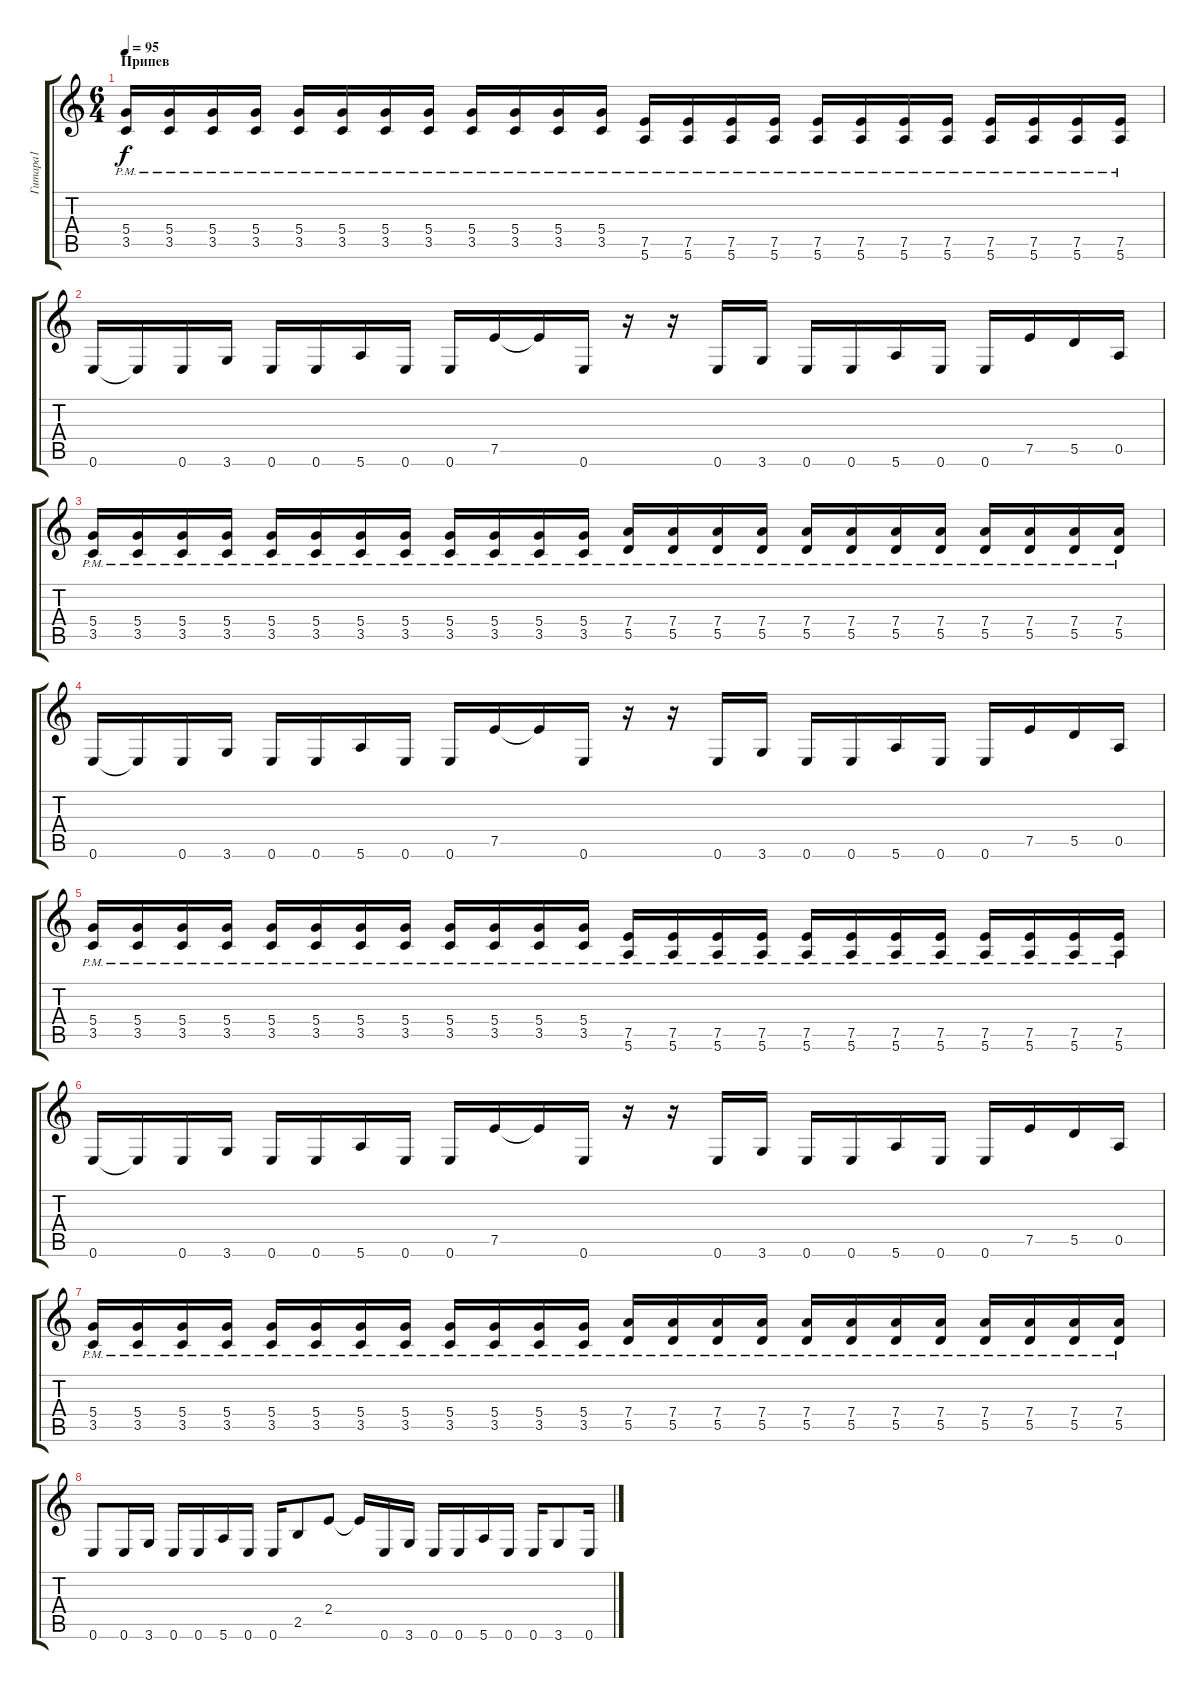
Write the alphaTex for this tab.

\track ("Гитара1" "Гитара1") {instrument distortionguitar}
\staff {score tabs}
\tuning (E4 B3 G3 D3 A2 E2) {hide}
\ts (6 4)
\section ("" "Припев")
\tempo 95
\clef g2
\ks c
(5.4{pm} 3.5{pm}).16{dy f} (5.4{pm} 3.5{pm}).16 (5.4{pm} 3.5{pm}).16 (5.4{pm} 3.5{pm}).16 (5.4{pm} 3.5{pm}).16 (5.4{pm} 3.5{pm}).16 (5.4{pm} 3.5{pm}).16 (5.4{pm} 3.5{pm}).16 (5.4{pm} 3.5{pm}).16 (5.4{pm} 3.5{pm}).16 (5.4{pm} 3.5{pm}).16 (5.4{pm} 3.5{pm}).16 (7.5{pm} 5.6{pm}).16 (7.5{pm} 5.6{pm}).16 (7.5{pm} 5.6{pm}).16 (7.5{pm} 5.6{pm}).16 (7.5{pm} 5.6{pm}).16 (7.5{pm} 5.6{pm}).16 (7.5{pm} 5.6{pm}).16 (7.5{pm} 5.6{pm}).16 (7.5{pm} 5.6{pm}).16 (7.5{pm} 5.6{pm}).16 (7.5{pm} 5.6{pm}).16 (7.5{pm} 5.6{pm}).16 |
0.6.16 0.6{t}.16 0.6.16 3.6.16 0.6.16 0.6.16 5.6.16 0.6.16 0.6.16 7.5.16 7.5{t}.16 0.6.16 r.16 r.16 0.6.16 3.6.16 0.6.16 0.6.16 5.6.16 0.6.16 0.6.16 7.5.16 5.5.16 0.5.16 |
(5.4{pm} 3.5{pm}).16 (5.4{pm} 3.5{pm}).16 (5.4{pm} 3.5{pm}).16 (5.4{pm} 3.5{pm}).16 (5.4{pm} 3.5{pm}).16 (5.4{pm} 3.5{pm}).16 (5.4{pm} 3.5{pm}).16 (5.4{pm} 3.5{pm}).16 (5.4{pm} 3.5{pm}).16 (5.4{pm} 3.5{pm}).16 (5.4{pm} 3.5{pm}).16 (5.4{pm} 3.5{pm}).16 (7.4{pm} 5.5{pm}).16 (7.4{pm} 5.5{pm}).16 (7.4{pm} 5.5{pm}).16 (7.4{pm} 5.5{pm}).16 (7.4{pm} 5.5{pm}).16 (7.4{pm} 5.5{pm}).16 (7.4{pm} 5.5{pm}).16 (7.4{pm} 5.5{pm}).16 (7.4{pm} 5.5{pm}).16 (7.4{pm} 5.5{pm}).16 (7.4{pm} 5.5{pm}).16 (7.4{pm} 5.5{pm}).16 |
0.6.16 0.6{t}.16 0.6.16 3.6.16 0.6.16 0.6.16 5.6.16 0.6.16 0.6.16 7.5.16 7.5{t}.16 0.6.16 r.16 r.16 0.6.16 3.6.16 0.6.16 0.6.16 5.6.16 0.6.16 0.6.16 7.5.16 5.5.16 0.5.16 |
(5.4{pm} 3.5{pm}).16 (5.4{pm} 3.5{pm}).16 (5.4{pm} 3.5{pm}).16 (5.4{pm} 3.5{pm}).16 (5.4{pm} 3.5{pm}).16 (5.4{pm} 3.5{pm}).16 (5.4{pm} 3.5{pm}).16 (5.4{pm} 3.5{pm}).16 (5.4{pm} 3.5{pm}).16 (5.4{pm} 3.5{pm}).16 (5.4{pm} 3.5{pm}).16 (5.4{pm} 3.5{pm}).16 (7.5{pm} 5.6{pm}).16 (7.5{pm} 5.6{pm}).16 (7.5{pm} 5.6{pm}).16 (7.5{pm} 5.6{pm}).16 (7.5{pm} 5.6{pm}).16 (7.5{pm} 5.6{pm}).16 (7.5{pm} 5.6{pm}).16 (7.5{pm} 5.6{pm}).16 (7.5{pm} 5.6{pm}).16 (7.5{pm} 5.6{pm}).16 (7.5{pm} 5.6{pm}).16 (7.5{pm} 5.6{pm}).16 |
0.6.16 0.6{t}.16 0.6.16 3.6.16 0.6.16 0.6.16 5.6.16 0.6.16 0.6.16 7.5.16 7.5{t}.16 0.6.16 r.16 r.16 0.6.16 3.6.16 0.6.16 0.6.16 5.6.16 0.6.16 0.6.16 7.5.16 5.5.16 0.5.16 |
(5.4{pm} 3.5{pm}).16 (5.4{pm} 3.5{pm}).16 (5.4{pm} 3.5{pm}).16 (5.4{pm} 3.5{pm}).16 (5.4{pm} 3.5{pm}).16 (5.4{pm} 3.5{pm}).16 (5.4{pm} 3.5{pm}).16 (5.4{pm} 3.5{pm}).16 (5.4{pm} 3.5{pm}).16 (5.4{pm} 3.5{pm}).16 (5.4{pm} 3.5{pm}).16 (5.4{pm} 3.5{pm}).16 (7.4{pm} 5.5{pm}).16 (7.4{pm} 5.5{pm}).16 (7.4{pm} 5.5{pm}).16 (7.4{pm} 5.5{pm}).16 (7.4{pm} 5.5{pm}).16 (7.4{pm} 5.5{pm}).16 (7.4{pm} 5.5{pm}).16 (7.4{pm} 5.5{pm}).16 (7.4{pm} 5.5{pm}).16 (7.4{pm} 5.5{pm}).16 (7.4{pm} 5.5{pm}).16 (7.4{pm} 5.5{pm}).16 |
0.6.8 0.6.16 3.6.16 0.6.16 0.6.16 5.6.16 0.6.16 0.6.16 2.5.8 2.4.8 2.4{t}.16 0.6.16 3.6.16 0.6.16 0.6.16 5.6.16 0.6.16 0.6.16 3.6.8 0.6.16
